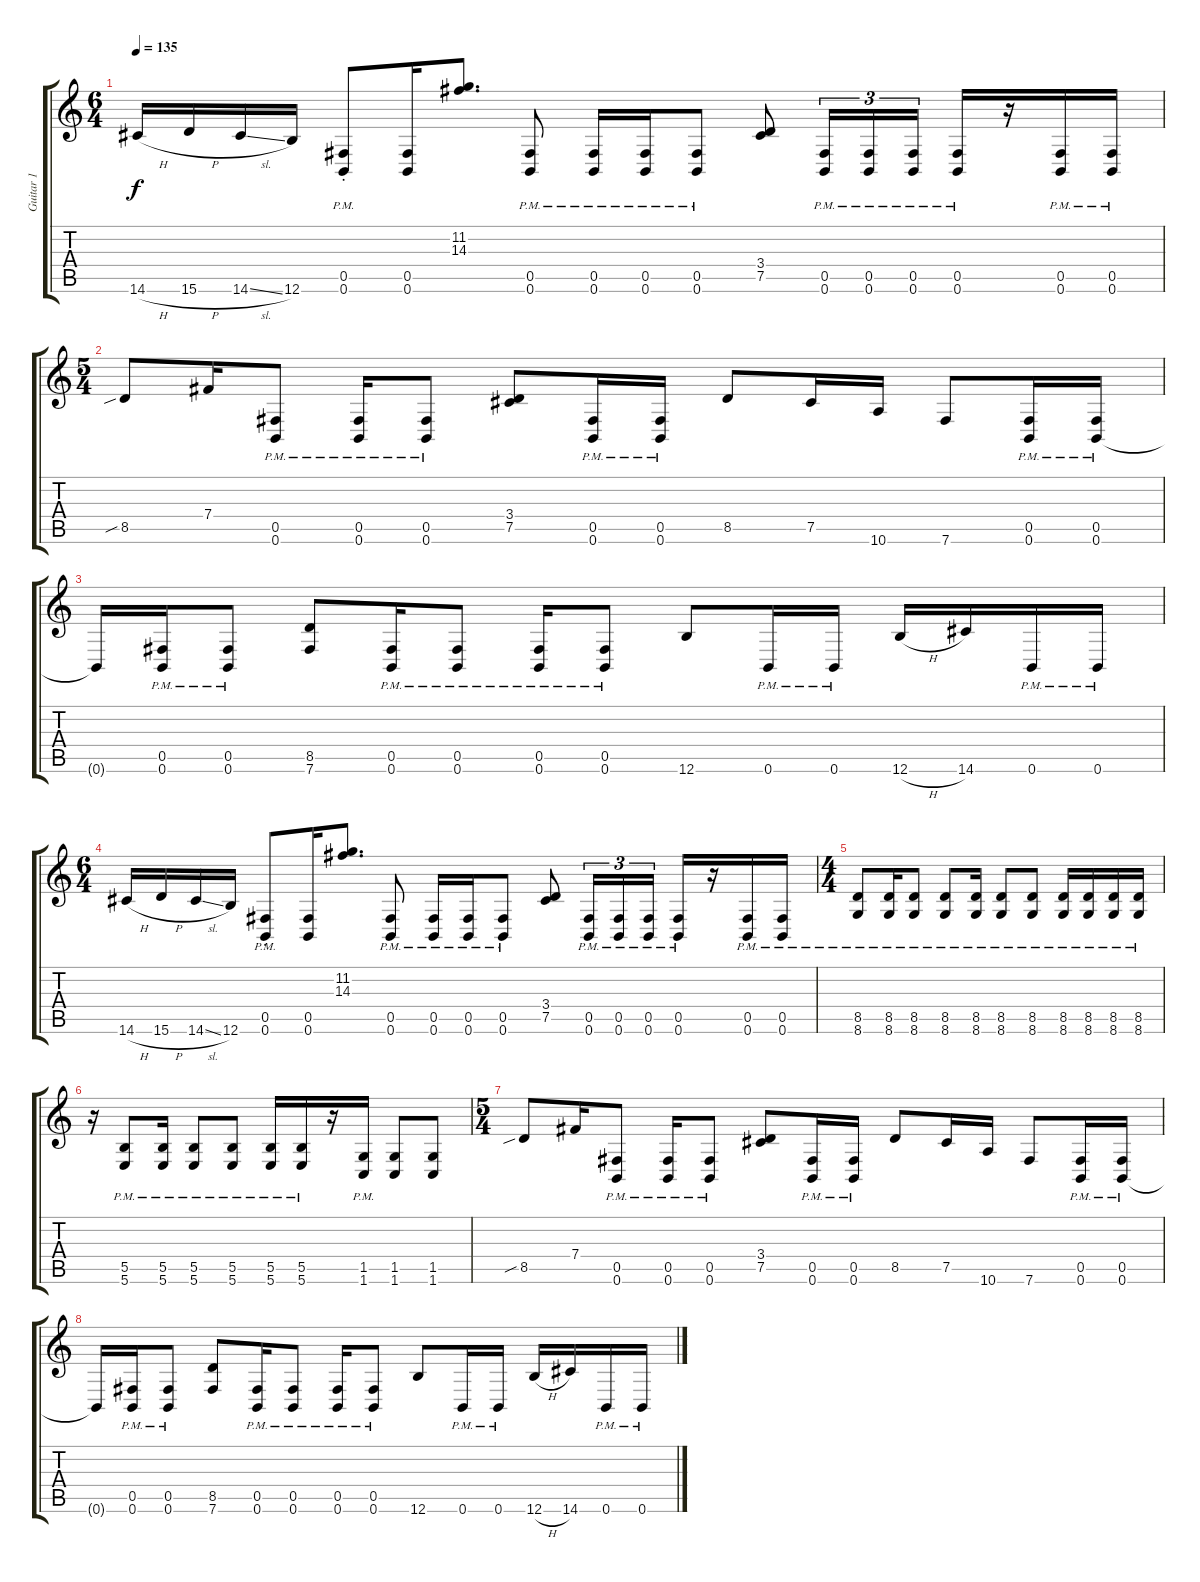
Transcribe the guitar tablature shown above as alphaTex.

\track ("Guitar 1" "Guitar 1") {instrument overdrivenguitar}
\staff {score tabs}
\tuning (Db4 Ab3 E3 B2 Gb2 B1) {hide}
\ts (6 4)
\tempo 135
\clef g2
\ks c
14.6{h}.16{dy f} 15.6{h}.16 14.6{sl}.16 12.6.16 (0.5{pm} 0.6{pm st}).8 (0.5 0.6).16 (11.2 14.3).8{d} (0.5{pm} 0.6{pm}).8 (0.5{pm} 0.6{pm}).16 (0.5{pm} 0.6{pm}).16 (0.5{pm} 0.6{pm}).8 (3.4 7.5).8 (0.5{pm} 0.6{pm}).16{tu (3 2)} (0.5{pm} 0.6{pm}).16{tu (3 2)} (0.5{pm} 0.6{pm}).16{tu (3 2) beam splitsecondary} (0.5{pm} 0.6{pm}).16 r.16 (0.5{pm} 0.6{pm}).16 (0.5{pm} 0.6{pm}).16 |
\ts (5 4)
8.5{sib}.8 7.4.16 (0.5{pm} 0.6{pm}).8 (0.5{pm} 0.6{pm}).16 (0.5{pm} 0.6{pm}).8 (3.4 7.5).8 (0.5{pm} 0.6{pm}).16 (0.5{pm} 0.6{pm}).16 8.5.8 7.5.16 10.6.16 7.6.8 (0.5{pm} 0.6{pm}).16 (0.5{pm} 0.6{pm}).16 |
0.6{t}.16 (0.5{pm} 0.6{pm}).16 (0.5{pm} 0.6{pm}).8 (8.5 7.6).8 (0.5{pm} 0.6{pm}).16 (0.5{pm} 0.6{pm}).8 (0.5{pm} 0.6{pm}).16 (0.5{pm} 0.6{pm}).8 12.6.8 0.6{pm}.16 0.6{pm}.16 12.6{h}.16 14.6.16 0.6{pm}.16 0.6{pm}.16 |
\ts (6 4)
14.6{h}.16 15.6{h}.16 14.6{sl}.16 12.6.16 (0.5{pm} 0.6{pm st}).8 (0.5 0.6).16 (11.2 14.3).8{d} (0.5{pm} 0.6{pm}).8 (0.5{pm} 0.6{pm}).16 (0.5{pm} 0.6{pm}).16 (0.5{pm} 0.6{pm}).8 (3.4 7.5).8 (0.5{pm} 0.6{pm}).16{tu (3 2)} (0.5{pm} 0.6{pm}).16{tu (3 2)} (0.5{pm} 0.6{pm}).16{tu (3 2) beam splitsecondary} (0.5{pm} 0.6{pm}).16 r.16 (0.5{pm} 0.6{pm}).16 (0.5{pm} 0.6{pm}).16 |
\ts (4 4)
(8.5{pm} 8.6{pm}).8 (8.5{pm} 8.6{pm}).16 (8.5{pm} 8.6{pm}).8 (8.5{pm} 8.6{pm}).8 (8.5{pm} 8.6{pm}).16 (8.5{pm} 8.6{pm}).8 (8.5{pm} 8.6{pm}).8 (8.5{pm} 8.6{pm}).16 (8.5{pm} 8.6{pm}).16 (8.5{pm} 8.6{pm}).16 (8.5{pm} 8.6{pm}).16 |
r.16 (5.5{pm} 5.6{pm}).8 (5.5{pm} 5.6{pm}).16 (5.5{pm} 5.6{pm}).8 (5.5{pm} 5.6{pm}).8 (5.5{pm} 5.6{pm}).16 (5.5{pm} 5.6{pm}).16 r.16 (1.5{pm} 1.6{pm}).16 (1.5 1.6).8 (1.5 1.6).8 |
\ts (5 4)
8.5{sib}.8 7.4.16 (0.5{pm} 0.6{pm}).8 (0.5{pm} 0.6{pm}).16 (0.5{pm} 0.6{pm}).8 (3.4 7.5).8 (0.5{pm} 0.6{pm}).16 (0.5{pm} 0.6{pm}).16 8.5.8 7.5.16 10.6.16 7.6.8 (0.5{pm} 0.6{pm}).16 (0.5{pm} 0.6{pm}).16 |
0.6{t}.16 (0.5{pm} 0.6{pm}).16 (0.5{pm} 0.6{pm}).8 (8.5 7.6).8 (0.5{pm} 0.6{pm}).16 (0.5{pm} 0.6{pm}).8 (0.5{pm} 0.6{pm}).16 (0.5{pm} 0.6{pm}).8 12.6.8 0.6{pm}.16 0.6{pm}.16 12.6{h}.16 14.6.16 0.6{pm}.16 0.6{pm}.16
